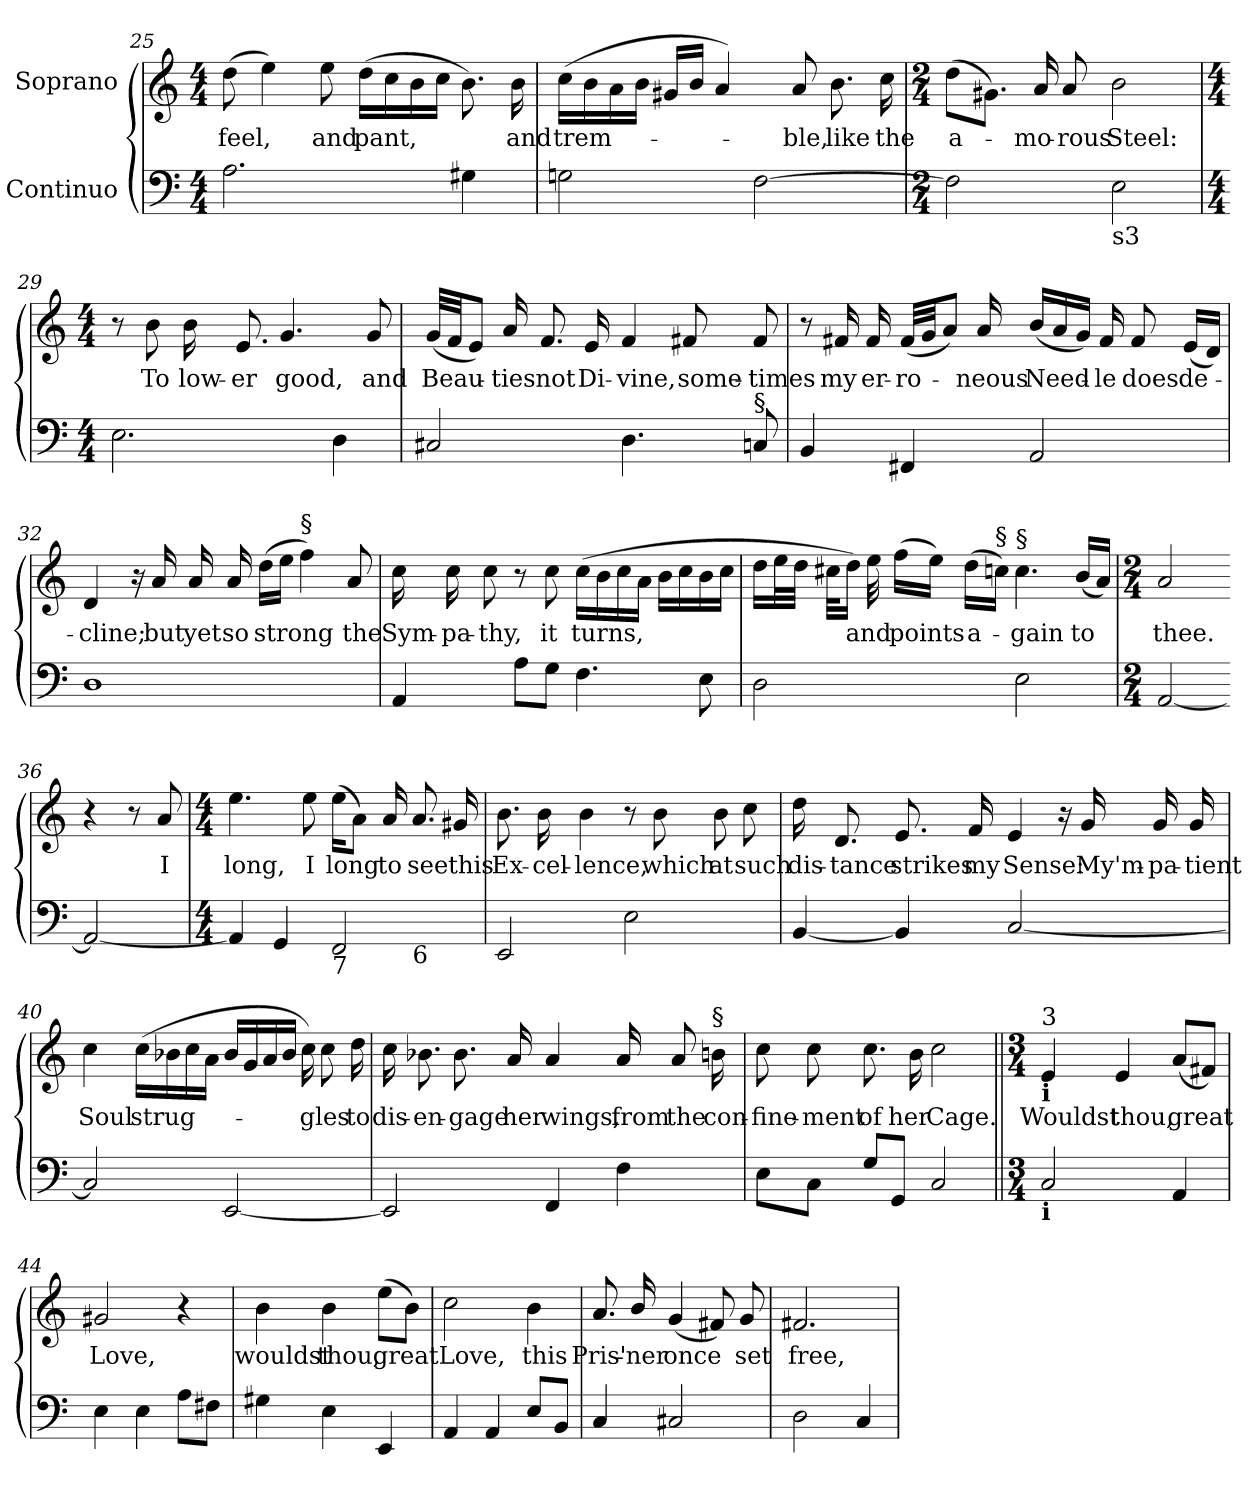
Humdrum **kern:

**kern	**kern	**text
*part2	*part1	*part1
*staff2	*staff1	*staff1
*I"Continuo	*I"Soprano	*
!!LO:LB:g=z
*clefF4	*clefG2	*
*	*ITrd7c12	*
*k[]	*k[]	*
*a:	*a:	*
*M4/4	*M4/4	*
=25	=25	=25
!	!	!LO:LY:b
2.A\	(>8d\	feel,
.	4e\)	.
!	!	!LO:LY:b
.	8e\	and
!	!	!LO:LY:b
.	(>16d\LL	pant,
.	16c\	.
.	16B\	.
.	16c\JJ	.
4G#X\	8.B\)	.
!	!	!LO:LY:b
.	16B\	and
=26	=26	=26
!	!	!LO:LY:b
2Gn\	(>16c\LL	trem-
.	16B\	.
.	16A\	.
.	16B\JJ	.
.	16G#X/LL	.
.	16B/JJ	.
.	4A/)	.
[>2F\	.	.
!	!	!LO:LY:b
.	8A/	-ble,
!	!	!LO:LY:b
.	8.B\	like
!	!	!LO:LY:b
.	16c\	the
=27	=27	=27
*M2/4	*M2/4	*
!	!	!LO:LY:b
2F\]	(>8d\L	a-
.	8.G#X\J)	.
!	!	!LO:LY:b
.	16A/	-mo-
!	!	!LO:LY:b
.	8A/	-rous
!!LO:LB:g=z
=28-	=28-	=28-
!LO:TX:b:t=s3	!	!
!	!	!LO:LY:b
2E\	2B\	Steel:
=29	=29	=29
*M4/4	*M4/4	*
2.E\	8r	.
!	!	!LO:LY:b
.	8B\	To
!	!	!LO:LY:b
.	16B\	low-
!	!	!LO:LY:b
.	8.E/	-er
!	!	!LO:LY:b
.	4.G/	good,
4D\	.	.
!	!	!LO:LY:b
.	8G/	and
=30	=30	=30
!	!	!LO:LY:b
2C#X/	(<32G/LLL	Beau-
.	32F/JJ	.
.	8E/J)	.
!	!	!LO:LY:b
.	16A/	-ties
!	!	!LO:LY:b
.	8.F/	not
!	!	!LO:LY:b
.	16E/	Di-
!	!	!LO:LY:b
4.D\	4F/	-vine,
!	!	!LO:LY:b
.	8F#X/	some-
!LO:TX:a:t=§	!	!
!	!	!LO:LY:b
8C/	8F#/	-times
!!LO:LB:g=z
=31	=31	=31
4BB/	8r	.
!	!	!LO:LY:b
.	16F#X/	my
!	!	!LO:LY:b
.	16F#/	er-
!	!	!LO:LY:b
4FF#X/	(<32F#/LLL	-ro-
.	32G/JJ	.
.	8A/J)	.
!	!	!LO:LY:b
.	16A/	-neous
!	!	!LO:LY:b
2AA/	(<16B/LL	Need-
.	16A/	.
.	16G/JJ)	.
!	!	!LO:LY:b
.	16F#/	-le
!	!	!LO:LY:b
.	8F#/	does
!	!	!LO:LY:b
.	(<16E/LL	de-
.	16D/JJ)	.
=32	=32	=32
!	!	!LO:LY:b
1D	4D/	-cline;
.	16r	.
!	!	!LO:LY:b
.	16A/	but
!	!	!LO:LY:b
.	16A/	yet
!	!	!LO:LY:b
.	16A/	so
!	!	!LO:LY:b
.	(>16d\LL	strong
.	16e\JJ	.
!	!LO:TX:a:t=§	!
.	4f\)	.
!	!	!LO:LY:b
.	8A/	the
!!LO:LB:g=z
=33	=33	=33
!	!	!LO:LY:b
4AA/	16c\	Sym-
!	!	!LO:LY:b
.	16c\	-pa-
!	!	!LO:LY:b
.	8c\	-thy,
8A\L	8r	.
!	!	!LO:LY:b
8G\J	8c\	it
!	!	!LO:LY:b
4.F\	(>16c\LL	turns,
.	16B\	.
.	16c\	.
.	16A\JJ	.
.	16B\LL	.
.	16c\	.
8E\	16B\	.
.	16c\JJ	.
=34	=34	=34
2D\	16d\LL	.
.	32e\L	.
.	32d\JJJ	.
.	32c#X\KLL	.
.	16d\JJ)	.
!	!	!LO:LY:b
.	32e\	and
!	!	!LO:LY:b
.	(>16f\LL	points
.	16e\JJ)	.
!	!	!LO:LY:b
.	(>16d\LL	a-
!	!LO:TX:a:t=§	!
.	16c\JJ)	.
!	!LO:TX:a:t=§	!
!	!	!LO:LY:b
2E\	4.c\	-gain
!	!	!LO:LY:b
.	(<16B/LL	to
.	16A/JJ)	.
=35	=35	=35
*M2/4	*M2/4	*
!	!	!LO:LY:b
[<2AA/	2A/	thee.
!!LO:PB:g=z
=36-	=36-	=36-
2AA/_	4r	.
.	8r	.
!	!	!LO:LY:b
.	8A/	I
=37	=37	=37
*M4/4	*M4/4	*
!LO:TX:b:t=2	!	!
!	!	!LO:LY:b
*^	*	*
4AA/]	2.ryy	4.e\	long,
4GG/	.	.	.
!	!	!	!LO:LY:b
.	.	8e\	I
!LO:TX:b:t=7	!	!	!
!	!	!	!LO:LY:b
2FF/	.	(>16e\KL	long
.	.	8A\J)	.
!	!	!	!LO:LY:b
.	.	16A/	to
!	!LO:TX:b:t=6	!	!
!	!	!	!LO:LY:b
.	4ryy	8.A/	see
!	!	!	!LO:LY:b
.	.	16G#X/	this
=38	=38	=38	=38
!LO:TX:b:t=s3	!	!	!
!	!	!	!LO:LY:b
*v	*v	*	*
2EE/	8.B\	Ex-
!	!	!LO:LY:b
.	16B\	-cel-
!	!	!LO:LY:b
.	4B\	-lence,
2E\	8r	.
!	!	!LO:LY:b
.	8B\	which
!	!	!LO:LY:b
.	8B\	at
!	!	!LO:LY:b
.	8c\	such
!!LO:LB:g=z
=39	=39	=39
!	!	!LO:LY:b
[<4BB/	16d\	dis-
!	!	!LO:LY:b
.	8.D/	-tance
!	!	!LO:LY:b
4BB/]	8.E/	strikes
!	!	!LO:LY:b
.	16F/	my
!	!	!LO:LY:b
[<2C/	4E/	Sense:
.	16r	.
!	!	!LO:LY:b
.	16G/	My'm-
!	!	!LO:LY:b
.	16G/	-pa-
!	!	!LO:LY:b
.	16G/	-tient
=40	=40	=40
!	!	!LO:LY:b
2C/]	4c\	Soul
!	!	!LO:LY:b
.	(>16c\LL	strug-
.	16B-X\	.
.	16c\	.
.	16A\JJ	.
[<2EE/	16B-/LL	.
.	16G/	.
.	16A/	.
.	16B-/JJ	.
.	16c\)	.
!	!	!LO:LY:b
.	8c\	-gles
!	!	!LO:LY:b
.	16d\	to
!!LO:LB:g=z
=41	=41	=41
!	!	!LO:LY:b
2EE/]	16c\	dis-
!	!	!LO:LY:b
.	8.B-X\	-en-
!	!	!LO:LY:b
.	8.B-\	-gage
!	!	!LO:LY:b
.	16A/	her
!	!	!LO:LY:b
4FF/	4A/	wings,
!	!	!LO:LY:b
4F\	16A/	from
!	!	!LO:LY:b
.	8A/	the
!	!LO:TX:a:t=§	!
!	!	!LO:LY:b
.	16B\	con-
=42	=42	=42
!	!	!LO:LY:b
8E\L	8c\	-fine-
!	!	!LO:LY:b
8C\J	8c\	-ment
!	!	!LO:LY:b
8G/L	8.c\	of
8GG/J	.	.
!	!	!LO:LY:b
.	16B\	her
!	!	!LO:LY:b
2C/	2c\	Cage.
!!LO:LB:g=z
=43||	=43||	=43||
*M3/4	*M3/4	*
!	!LO:TX:b:B:t=i	!
!	!LO:TX:a:t=3	!
!LO:TX:b:B:t=i	!	!
!	!	!LO:LY:b
2C/	4E/	Wouldst
!	!	!LO:LY:b
.	4E/	thou,
!	!	!LO:LY:b
4AA/	(<8A/L	great
.	8F#X/J)	.
=44	=44	=44
!	!	!LO:LY:b
4E\	2G#X/	Love,
4E\	.	.
8A\L	4r	.
8F#X\J	.	.
=45	=45	=45
!	!	!LO:LY:b
4G#X\	4B\	wouldst
!	!	!LO:LY:b
4E\	4B\	thou,
!	!	!LO:LY:b
4EE/	(>8e\L	great
.	8B\J)	.
=46	=46	=46
!	!	!LO:LY:b
4AA/	2c\	Love,
4AA/	.	.
!	!	!LO:LY:b
8E/L	4B\	this
8BB/J	.	.
!!LO:LB:g=z
=47	=47	=47
!	!	!LO:LY:b
4C/	8.A/	Pris'-
!	!	!LO:LY:b
.	16B/	-ner
!	!	!LO:LY:b
2C#X/	(<4G/	once
.	8F#X/)	.
!	!	!LO:LY:b
.	8G/	set
=48	=48	=48
!	!	!LO:LY:b
2D\	2.F#X/	free,
4C/	.	.
=	=	=
*-	*-	*-
